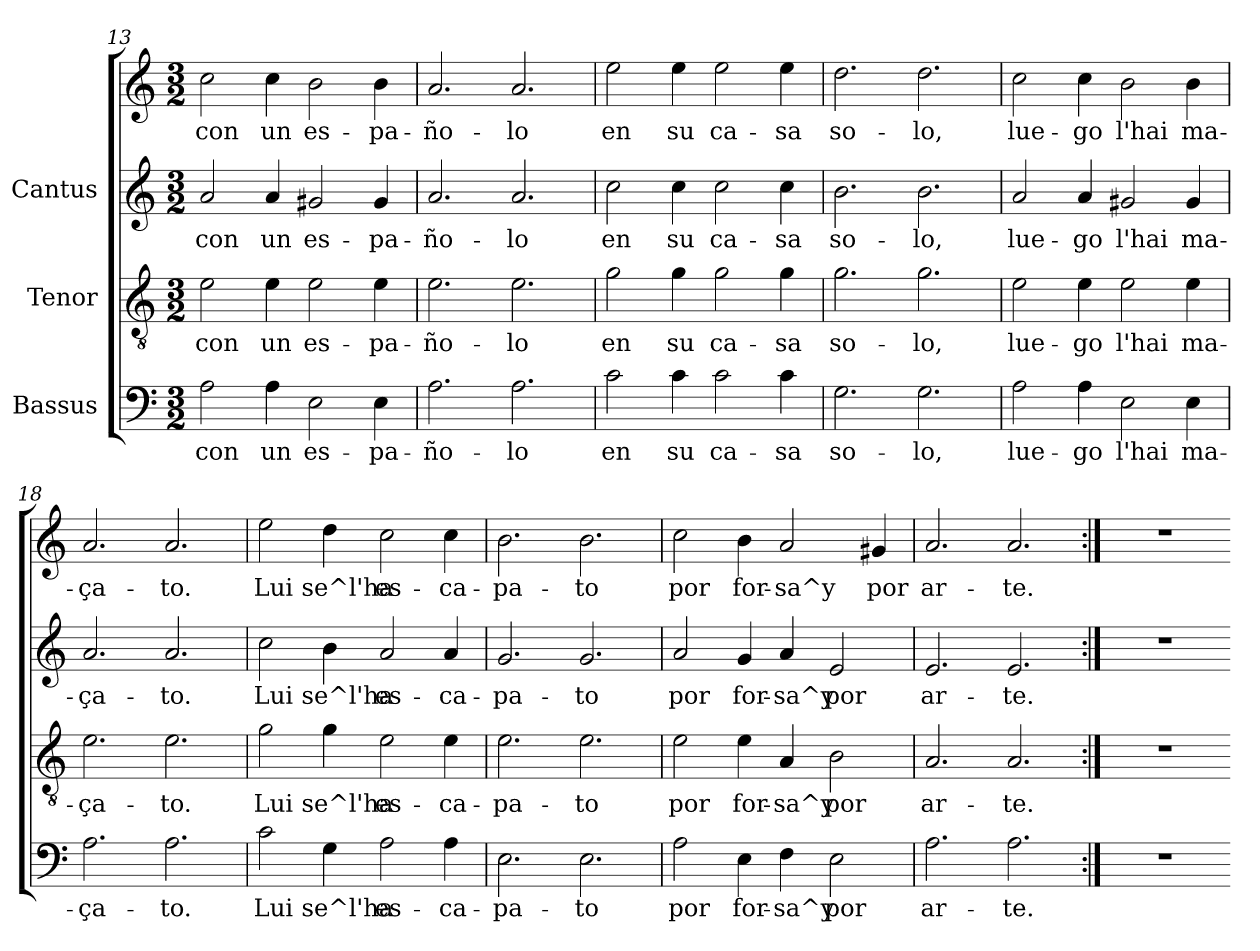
**kern	**text	**kern	**text	**kern	**text	**kern	**text
*part3	*part3	*part2	*part2	*part1	*part1	*part1	*part1
*staff4	*staff4	*staff3	*staff3	*staff2	*staff2	*staff1	*staff1
*I"Bassus	*	*I"Tenor	*	*I"Cantus	*	*	*
*clefF4	*	*clefGv2	*	*clefG2	*	*clefG2	*
*M3/2	*	*M3/2	*	*M3/2	*	*M3/2	*
=13	=13	=13	=13	=13	=13	=13	=13
!	!LO:LY:b:cj	!	!LO:LY:b:cj	!	!LO:LY:b:cj	!	!LO:LY:b:cj
2A\	con	2e\	con	2a/	-con	2cc\	con
!	!LO:LY:b:cj	!	!LO:LY:b:cj	!	!LO:LY:b:cj	!	!LO:LY:b:cj
4A\	un	4e\	un	4a/	un	4cc\	un
!	!LO:LY:b:cj	!	!LO:LY:b:cj	!	!LO:LY:b:cj	!	!LO:LY:b:cj
2E\	es-	2e\	es-	2g#X/	es-	2b\	es-
!	!LO:LY:b:cj	!	!LO:LY:b:cj	!	!LO:LY:b:cj	!	!LO:LY:b:cj
4E\	-pa-	4e\	-pa-	4g#/	-pa-	4b\	-pa-
=14	=14	=14	=14	=14	=14	=14	=14
!	!LO:LY:b:cj	!	!LO:LY:b:cj	!	!LO:LY:b:cj	!	!LO:LY:b:cj
2.A\	-ño-	2.e\	-ño-	2.a/	ño-	2.a/	-ño-
!	!LO:LY:b:cj	!	!LO:LY:b:cj	!	!LO:LY:b:cj	!	!LO:LY:b:cj
2.A\	-lo	2.e\	-lo	2.a/	-lo	2.a/	-lo
=15	=15	=15	=15	=15	=15	=15	=15
!	!LO:LY:b:cj	!	!LO:LY:b:cj	!	!LO:LY:b:cj	!	!LO:LY:b:cj
2c\	en	2g\	en	2cc\	en	2ee\	en
!	!LO:LY:b:cj	!	!LO:LY:b:cj	!	!LO:LY:b:cj	!	!LO:LY:b:cj
4c\	su	4g\	su	4cc\	su	4ee\	su
!	!LO:LY:b:cj	!	!LO:LY:b:cj	!	!LO:LY:b:cj	!	!LO:LY:b:cj
2c\	ca-	2g\	ca-	2cc\	ca-	2ee\	ca-
!	!LO:LY:b:cj	!	!LO:LY:b:cj	!	!LO:LY:b:cj	!	!LO:LY:b:cj
4c\	-sa	4g\	-sa	4cc\	-sa	4ee\	-sa
!!LO:PB:g=z
=16	=16	=16	=16	=16	=16	=16	=16
!	!LO:LY:b:cj	!	!LO:LY:b:cj	!	!LO:LY:b:cj	!	!LO:LY:b:cj
2.G\	so-	2.g\	so-	2.b\	so-	2.dd\	so-
!	!LO:LY:b:cj	!	!LO:LY:b:cj	!	!LO:LY:b:cj	!	!LO:LY:b:cj
2.G\	-lo,	2.g\	-lo,	2.b\	-lo,	2.dd\	-lo,
=17	=17	=17	=17	=17	=17	=17	=17
!	!LO:LY:b:cj	!	!LO:LY:b:cj	!	!LO:LY:b:cj	!	!LO:LY:b:cj
2A\	lue-	2e\	lue-	2a/	-lue-	2cc\	lue-
!	!LO:LY:b:cj	!	!LO:LY:b:cj	!	!LO:LY:b:cj	!	!LO:LY:b:cj
4A\	-go	4e\	-go	4a/	-go	4cc\	-go
!	!LO:LY:b:cj	!	!LO:LY:b:cj	!	!LO:LY:b:cj	!	!LO:LY:b:cj
2E\	l'hai	2e\	l'hai	2g#X/	l'hai	2b\	l'hai
!	!LO:LY:b:cj	!	!LO:LY:b:cj	!	!LO:LY:b:cj	!	!LO:LY:b:cj
4E\	ma-	4e\	ma-	4g#/	ma-	4b\	ma-
!!LO:LB:g=z
=18	=18	=18	=18	=18	=18	=18	=18
!	!LO:LY:b:cj	!	!LO:LY:b:cj	!	!LO:LY:b:cj	!	!LO:LY:b:cj
2.A\	-ça-	2.e\	-ça-	2.a/	ça-	2.a/	-ça-
!	!LO:LY:b:cj	!	!LO:LY:b:cj	!	!LO:LY:b:cj	!	!LO:LY:b:cj
2.A\	-to.	2.e\	-to.	2.a/	-to.	2.a/	-to.
=19	=19	=19	=19	=19	=19	=19	=19
!	!LO:LY:b:cj	!	!LO:LY:b:cj	!	!LO:LY:b:cj	!	!LO:LY:b:cj
2c\	Lui	2g\	Lui	2cc\	-Lui	2ee\	Lui
!	!LO:LY:b:cj	!	!LO:LY:b:cj	!	!LO:LY:b:cj	!	!LO:LY:b:cj
4G\	se^l'ha	4g\	se^l'ha	4b\	se^l'ha	4dd\	se^l'ha
!	!LO:LY:b:cj	!	!LO:LY:b:cj	!	!LO:LY:b:cj	!	!LO:LY:b:cj
2A\	es-	2e\	es-	2a/	es-	2cc\	es-
!	!LO:LY:b:cj	!	!LO:LY:b:cj	!	!LO:LY:b:cj	!	!LO:LY:b:cj
4A\	-ca-	4e\	-ca-	4a/	-ca-	4cc\	-ca-
=20	=20	=20	=20	=20	=20	=20	=20
!	!LO:LY:b:cj	!	!LO:LY:b:cj	!	!LO:LY:b:cj	!	!LO:LY:b:cj
2.E\	-pa-	2.e\	-pa-	2.g/	pa-	2.b\	-pa-
!	!LO:LY:b:cj	!	!LO:LY:b:cj	!	!LO:LY:b:cj	!	!LO:LY:b:cj
2.E\	-to	2.e\	-to	2.g/	-to	2.b\	-to
=21	=21	=21	=21	=21	=21	=21	=21
!	!LO:LY:b:cj	!	!LO:LY:b:cj	!	!LO:LY:b:cj	!	!LO:LY:b:cj
2A\	por	2e\	por	2a/	por	2cc\	por
!	!LO:LY:b:cj	!	!LO:LY:b:cj	!	!LO:LY:b:cj	!	!LO:LY:b:cj
4E\	for-	4e\	for-	4g/	for-	4b\	for-
!	!LO:LY:b:cj	!	!LO:LY:b:cj	!	!LO:LY:b:cj	!	!LO:LY:b:cj
4F\	-sa^y	4A/	-sa^y	4a/	-sa^y	2a/	-sa^y
!	!LO:LY:b:cj	!	!LO:LY:b:cj	!	!LO:LY:b:cj	!	!
2E\	por	2B\	por	2e/	por	.	.
!	!	!	!	!	!	!	!LO:LY:b:cj
.	.	.	.	.	.	4g#X/	por
=22	=22	=22	=22	=22	=22	=22	=22
!	!LO:LY:b:cj	!	!LO:LY:b:cj	!	!LO:LY:b:cj	!	!LO:LY:b:cj
2.A\	ar-	2.A/	ar-	2.e/	ar-	2.a/	ar-
!	!LO:LY:b:cj	!	!LO:LY:b:cj	!	!LO:LY:b:cj	!	!LO:LY:b:cj
2.A\	-te.	2.A/	-te.	2.e/	-te.	2.a/	-te.
!!LO:LB:g=z
=23:|!	=23:|!	=23:|!	=23:|!	=23:|!	=23:|!	=23:|!	=23:|!
1.r	.	1.r	.	1.r	.	1.r	.
=	==	=	==	==	==	==	==
*-	*-	*-	*-	*-	*-	*-	*-
